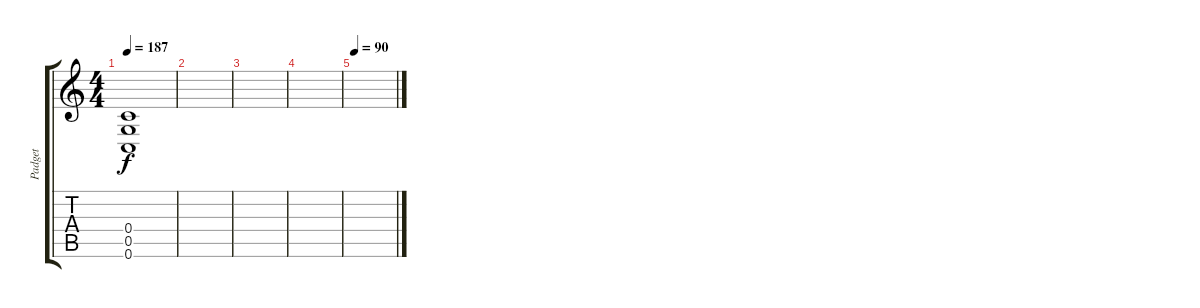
\track ("Padget" "Padget") {instrument overdrivenguitar}
\staff {score tabs}
\tuning (D4 A3 F3 C3 G2 C2) {hide}
\ts (4 4)
\tempo 187
\clef g2
\ks c
(0.4{t} 0.5{t} 0.6{t}).1{dy f} |
|
|
|
\tempo 90
